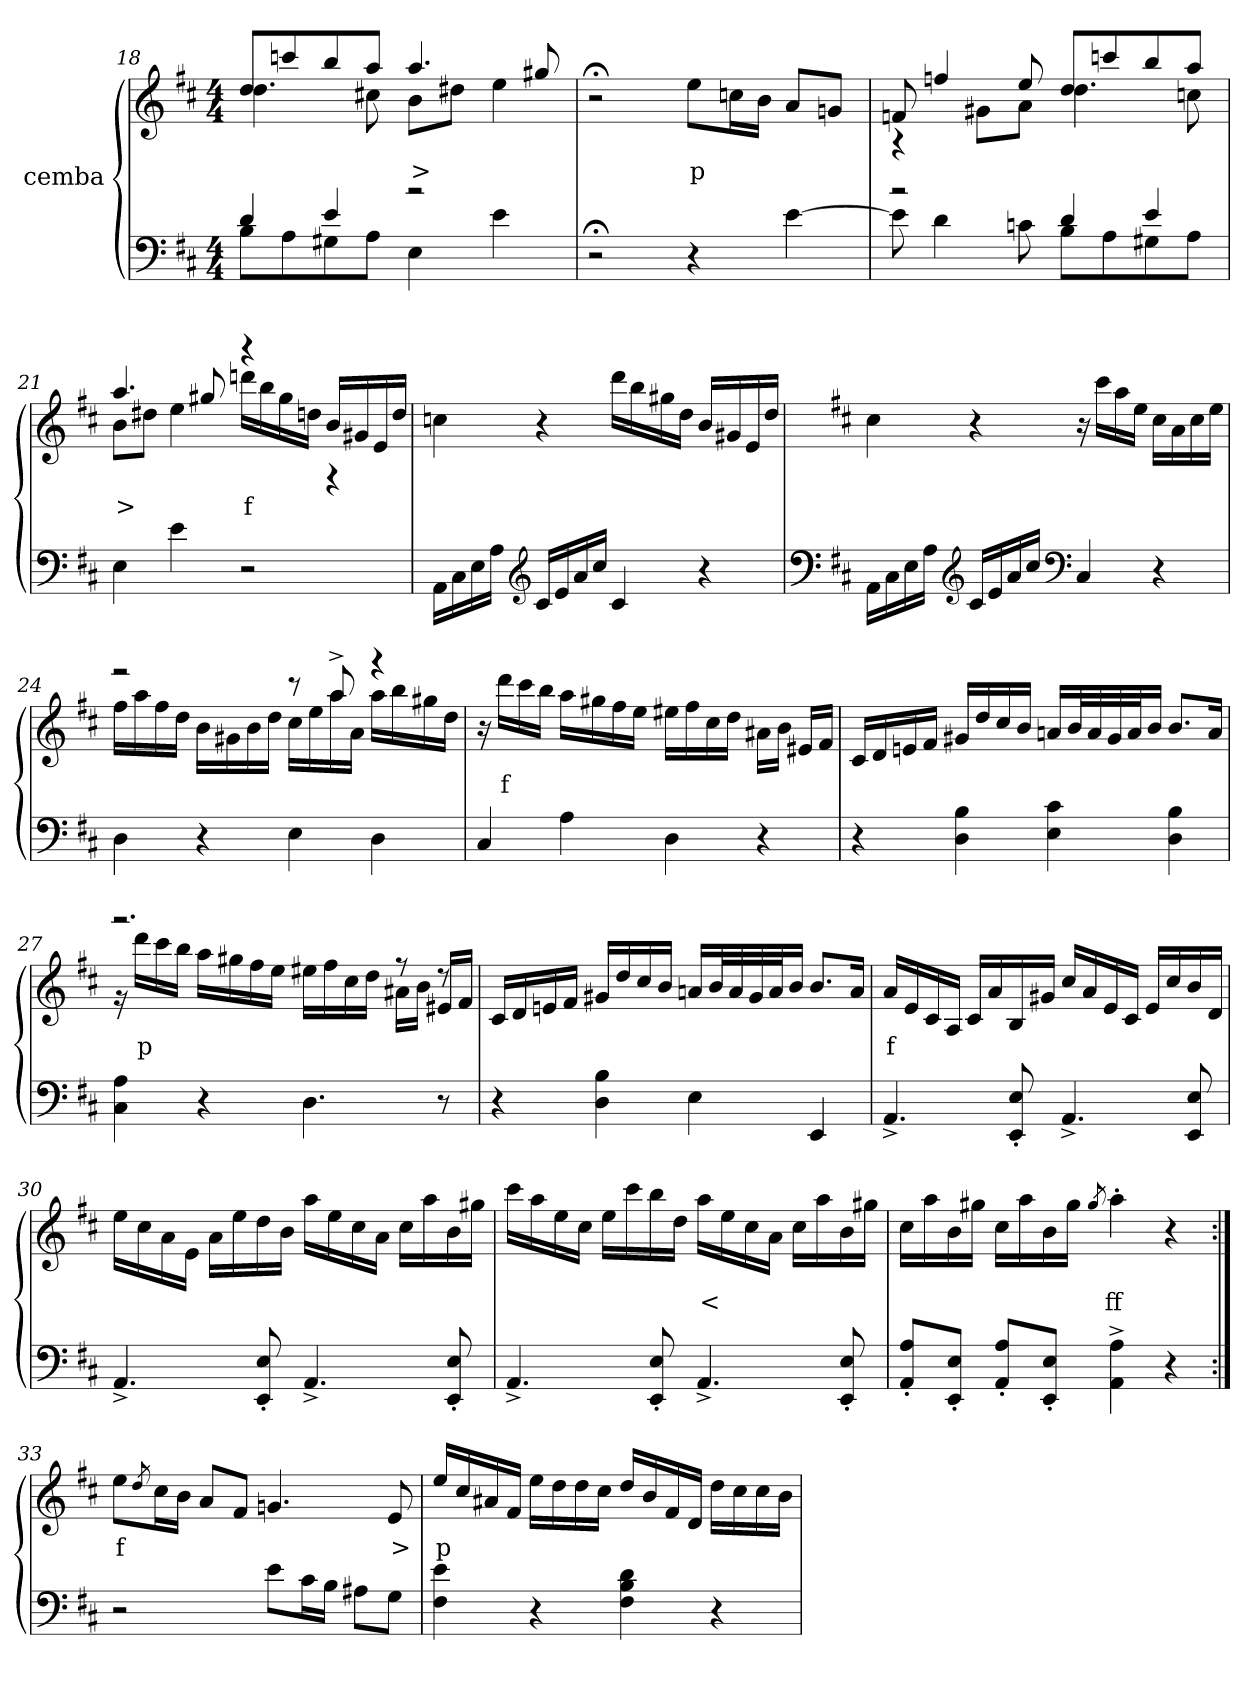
**kern	**kern	**text
*part2	*part1	*part1
*staff2	*staff1	*staff1
*I"cemba	*I"cemba	*
*clefF4	*clefG2	*
*k[f#c#]	*k[f#c#]	*
*D:	*D:	*
*M4/4	*M4/4	*
=18	=18	=18
*^	*^	*
4d/	8B\L	8dd/L	4.dd\	.
.	8A\	8cccn/	.	.
4e/	8G#X\	8bb/	.	.
.	8A\J	8aa/J	8cc#X\	.
2r	4E\	4.aa/	8b\L	>
.	.	.	8dd#X\J	.
.	4e\	.	4ee\	.
.	.	8gg#X/	.	.
*v	*v	*	*	*
*	*v	*v	*
=19	=19	=19
2r;<	2r;<	.
4r	8ee\L	p
.	16ccn\L	.
.	16b\JJ	.
[4e\	8a/L	.
.	8gn/J	.
=20	=20	=20
*^	*^	*
2r	8e\]	8fn/	4r	.
.	4d\	4ffn/	.	.
.	.	.	8g#X\L	.
.	8cn\	8ee/	8a\J	.
4d/	8B\L	8dd/L	4.dd\	.
.	8A\	8cccn/	.	.
4e/	8G#X\	8bb/	.	.
.	8A\J	8aa/J	8ccn\	.
*v	*v	*	*	*
=21	=21	=21	=21
4E\	4.aa/	8b\L	>
.	.	8dd#X\J	.
4e\	.	4ee\	.
.	8gg#X/	.	.
2r	4r	16dddn\LL	f
.	.	16bb\	.
.	.	16gg#\	.
.	.	16ddn\JJ	.
.	16b/LL	4r	.
.	16g#/	.	.
.	16e/	.	.
.	16dd/JJ	.	.
*	*v	*v	*
=22	=22	=22
16AA\LL	4ccn\	.
16C#\	.	.
16E\	.	.
16A\JJ	.	.
*clefG2	*	*
16c#/LL	4r	.
16e/	.	.
16a/	.	.
16cc#/JJ	.	.
4c#/	16ddd\LL	.
.	16bb\	.
.	16gg#X\	.
.	16dd\JJ	.
4r	16b/LL	.
.	16g#/	.
.	16e/	.
.	16dd/JJ	.
=23	=23	=23
*clefF4	*	*
*k[f#c#]	*k[f#c#]	*
16AA\LL	4cc#\	.
16C#\	.	.
16E\	.	.
16A\JJ	.	.
*clefG2	*	*
16c#/LL	4r	.
16e/	.	.
16a/	.	.
16cc#/JJ	.	.
*clefF4	*	*
4C#/	16r	.
.	16ccc#\LL	.
.	16aa\	.
.	16ee\JJ	.
4r	16cc#\LL	.
.	16a\	.
.	16cc#\	.
.	16ee\JJ	.
=24	=24	=24
*	*^	*
4D\	2r	16ff#\LL	.
.	.	16aa\	.
.	.	16ff#\	.
.	.	16dd\JJ	.
4r	.	16b\LL	.
.	.	16g#X\	.
.	.	16b\	.
.	.	16dd\JJ	.
4E\	8r	16cc#\LL	.
.	.	16ee\	.
.	8aa^>/	16aa\	.
.	.	16a\JJ	.
4D\	4r	16aa\LL	.
.	.	16bb\	.
.	.	16gg#\	.
.	.	16dd\JJ	.
*	*v	*v	*
=25	=25	=25
4C#/	16r	.
.	16ddd\LL	f
.	16ccc#\	.
.	16bb\JJ	.
4A\	16aa\LL	.
.	16gg#X\	.
.	16ff#\	.
.	16ee\JJ	.
4D\	16ee#X\LL	.
.	16ff#\	.
.	16cc#\	.
.	16dd\JJ	.
4r	16a#X\LL	.
.	16b\JJ	.
.	16e#/LL	.
.	16f#/JJ	.
=26	=26	=26
4r	16c#/LL	.
.	16d/	.
.	16en/	.
.	16f#/JJ	.
4D\ 4B\	16g#X/LL	.
.	16dd/	.
.	16cc#/	.
.	16b/JJ	.
4E\ 4c#\	16an/LL	.
.	32b/L	.
.	32a/	.
.	32g#/	.
.	32a/J	.
.	16b/JJ	.
4D\ 4B\	8.b/L	.
.	16a/Jk	.
=27	=27	=27
*	*^	*
4C#\ 4A\	2.r	16r	.
.	.	16ddd\LL	p
.	.	16ccc#\	.
.	.	16bb\JJ	.
4r	.	16aa\LL	.
.	.	16gg#X\	.
.	.	16ff#\	.
.	.	16ee\JJ	.
4.D\	.	16ee#X\LL	.
.	.	16ff#\	.
.	.	16cc#\	.
.	.	16dd\JJ	.
.	8r	16a#X\LL	.
.	.	16b\JJ	.
8r	8r	16e#/LL	.
.	.	16f#/JJ	.
*	*v	*v	*
=28	=28	=28
4r	16c#/LL	.
.	16d/	.
.	16en/	.
.	16f#/JJ	.
4D\ 4B\	16g#X/LL	.
.	16dd/	.
.	16cc#/	.
.	16b/JJ	.
4E\	16an/LL	.
.	32b/L	.
.	32a/	.
.	32g#/	.
.	32a/J	.
.	16b/JJ	.
4EE/	8.b/L	.
.	16a/Jk	.
=29	=29	=29
4.AA^>/	16a/LL	f
.	16e/	.
.	16c#/	.
.	16A/JJ	.
.	16c#/LL	.
.	16a/	.
8EE/'> 8E/'>	16B/	.
.	16g#X/JJ	.
4.AA^>/	16cc#/LL	.
.	16a/	.
.	16e/	.
.	16c#/JJ	.
.	16e/LL	.
.	16cc#/	.
8EE/ 8E/	16b/	.
.	16d/JJ	.
=30	=30	=30
4.AA^>/	16ee\LL	.
.	16cc#\	.
.	16a\	.
.	16e\JJ	.
.	16a\LL	.
.	16ee\	.
8EE/'> 8E/'>	16dd\	.
.	16b\JJ	.
4.AA^>/	16aa\LL	.
.	16ee\	.
.	16cc#\	.
.	16a\JJ	.
.	16cc#\LL	.
.	16aa\	.
8EE/'> 8E/'>	16b\	.
.	16gg#X\JJ	.
=31	=31	=31
4.AA^>/	16ccc#\LL	.
.	16aa\	.
.	16ee\	.
.	16cc#\JJ	.
.	16ee\LL	.
.	16ccc#\	.
8EE/'> 8E/'>	16bb\	.
.	16dd\JJ	.
4.AA^>/	16aa\LL	<
.	16ee\	.
.	16cc#\	.
.	16a\JJ	.
.	16cc#\LL	.
.	16aa\	.
8EE/'> 8E/'>	16b\	.
.	16gg#X\JJ	.
=32	=32	=32
8AA/'> 8A/'>L	16cc#\LL	.
.	16aa\	.
8EE/'> 8E/'>J	16b\	.
.	16gg#X\JJ	.
8AA/'> 8A/'>L	16cc#\LL	.
.	16aa\	.
8EE/'> 8E/'>J	16b\	.
.	16gg#\JJ	.
.	8qgg#/	.
4AA\^> 4A\^>	4aa'>\	ff
4r	4r	.
=33:|!	=33:|!	=33:|!
2r	8ee\L	f
.	8qdd/	.
.	16cc#\L	.
.	16b\JJ	.
.	8a/L	.
.	8f#/J	.
8e\L	4.gn/	.
16c#\L	.	.
16B\JJ	.	.
8A#X\L	.	.
8G\J	8e/	>
=34	=34	=34
4F#\ 4e\	16ee/LL	p
.	16cc#/	.
.	16a#X/	.
.	16f#/JJ	.
4r	16ee\LL	.
.	16dd\	.
.	16dd\	.
.	16cc#\JJ	.
4F#\ 4B\ 4d\	16dd/LL	.
.	16b/	.
.	16f#/	.
.	16d/JJ	.
4r	16dd\LL	.
.	16cc#\	.
.	16cc#\	.
.	16b\JJ	.
=	=	=
*-	*-	*-
